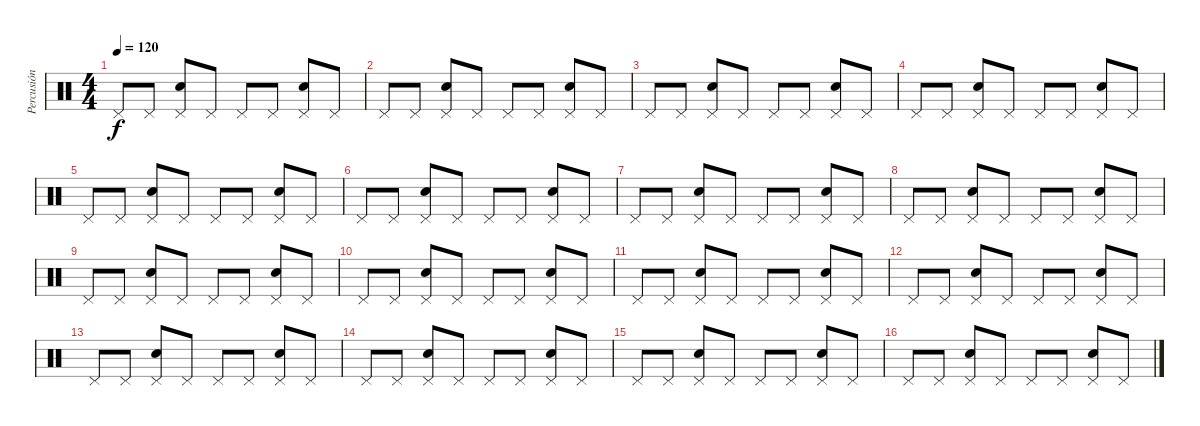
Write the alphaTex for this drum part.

\track ("Percusión" "Percusión") {instrument percussion}
\staff {score}
\articulation defaults
\ts (4 4)
\tempo 120
\clef neutral
\ks c "Pedal Hi-Hat (hit)".8{dy f} "Pedal Hi-Hat (hit)".8
("Pedal Hi-Hat (hit)" "Electric Snare (hit)").8 "Pedal Hi-Hat (hit)".8 "Pedal Hi-Hat (hit)".8 "Pedal Hi-Hat (hit)".8 ("Pedal Hi-Hat (hit)" "Electric Snare (hit)").8 "Pedal Hi-Hat (hit)".8 |
"Pedal Hi-Hat (hit)".8 "Pedal Hi-Hat (hit)".8 ("Pedal Hi-Hat (hit)" "Electric Snare (hit)").8 "Pedal Hi-Hat (hit)".8 "Pedal Hi-Hat (hit)".8 "Pedal Hi-Hat (hit)".8 ("Pedal Hi-Hat (hit)" "Electric Snare (hit)").8 "Pedal Hi-Hat (hit)".8 |
"Pedal Hi-Hat (hit)".8 "Pedal Hi-Hat (hit)".8 ("Pedal Hi-Hat (hit)" "Electric Snare (hit)").8 "Pedal Hi-Hat (hit)".8 "Pedal Hi-Hat (hit)".8 "Pedal Hi-Hat (hit)".8 ("Pedal Hi-Hat (hit)" "Electric Snare (hit)").8 "Pedal Hi-Hat (hit)".8 |
"Pedal Hi-Hat (hit)".8 "Pedal Hi-Hat (hit)".8 ("Pedal Hi-Hat (hit)" "Electric Snare (hit)").8 "Pedal Hi-Hat (hit)".8 "Pedal Hi-Hat (hit)".8 "Pedal Hi-Hat (hit)".8 ("Pedal Hi-Hat (hit)" "Electric Snare (hit)").8 "Pedal Hi-Hat (hit)".8 |
"Pedal Hi-Hat (hit)".8 "Pedal Hi-Hat (hit)".8 ("Pedal Hi-Hat (hit)" "Electric Snare (hit)").8 "Pedal Hi-Hat (hit)".8 "Pedal Hi-Hat (hit)".8 "Pedal Hi-Hat (hit)".8 ("Pedal Hi-Hat (hit)" "Electric Snare (hit)").8 "Pedal Hi-Hat (hit)".8 |
"Pedal Hi-Hat (hit)".8 "Pedal Hi-Hat (hit)".8 ("Pedal Hi-Hat (hit)" "Electric Snare (hit)").8 "Pedal Hi-Hat (hit)".8 "Pedal Hi-Hat (hit)".8 "Pedal Hi-Hat (hit)".8 ("Pedal Hi-Hat (hit)" "Electric Snare (hit)").8 "Pedal Hi-Hat (hit)".8 |
"Pedal Hi-Hat (hit)".8 "Pedal Hi-Hat (hit)".8 ("Pedal Hi-Hat (hit)" "Electric Snare (hit)").8 "Pedal Hi-Hat (hit)".8 "Pedal Hi-Hat (hit)".8 "Pedal Hi-Hat (hit)".8 ("Pedal Hi-Hat (hit)" "Electric Snare (hit)").8 "Pedal Hi-Hat (hit)".8 |
"Pedal Hi-Hat (hit)".8 "Pedal Hi-Hat (hit)".8 ("Pedal Hi-Hat (hit)" "Electric Snare (hit)").8 "Pedal Hi-Hat (hit)".8 "Pedal Hi-Hat (hit)".8 "Pedal Hi-Hat (hit)".8 ("Pedal Hi-Hat (hit)" "Electric Snare (hit)").8 "Pedal Hi-Hat (hit)".8 |
"Pedal Hi-Hat (hit)".8 "Pedal Hi-Hat (hit)".8 ("Pedal Hi-Hat (hit)" "Electric Snare (hit)").8 "Pedal Hi-Hat (hit)".8 "Pedal Hi-Hat (hit)".8 "Pedal Hi-Hat (hit)".8 ("Pedal Hi-Hat (hit)" "Electric Snare (hit)").8 "Pedal Hi-Hat (hit)".8 |
"Pedal Hi-Hat (hit)".8 "Pedal Hi-Hat (hit)".8 ("Pedal Hi-Hat (hit)" "Electric Snare (hit)").8 "Pedal Hi-Hat (hit)".8 "Pedal Hi-Hat (hit)".8 "Pedal Hi-Hat (hit)".8 ("Pedal Hi-Hat (hit)" "Electric Snare (hit)").8 "Pedal Hi-Hat (hit)".8 |
"Pedal Hi-Hat (hit)".8 "Pedal Hi-Hat (hit)".8 ("Pedal Hi-Hat (hit)" "Electric Snare (hit)").8 "Pedal Hi-Hat (hit)".8 "Pedal Hi-Hat (hit)".8 "Pedal Hi-Hat (hit)".8 ("Pedal Hi-Hat (hit)" "Electric Snare (hit)").8 "Pedal Hi-Hat (hit)".8 |
"Pedal Hi-Hat (hit)".8 "Pedal Hi-Hat (hit)".8 ("Pedal Hi-Hat (hit)" "Electric Snare (hit)").8 "Pedal Hi-Hat (hit)".8 "Pedal Hi-Hat (hit)".8 "Pedal Hi-Hat (hit)".8 ("Pedal Hi-Hat (hit)" "Electric Snare (hit)").8 "Pedal Hi-Hat (hit)".8 |
"Pedal Hi-Hat (hit)".8 "Pedal Hi-Hat (hit)".8 ("Pedal Hi-Hat (hit)" "Electric Snare (hit)").8 "Pedal Hi-Hat (hit)".8 "Pedal Hi-Hat (hit)".8 "Pedal Hi-Hat (hit)".8 ("Pedal Hi-Hat (hit)" "Electric Snare (hit)").8 "Pedal Hi-Hat (hit)".8 |
"Pedal Hi-Hat (hit)".8 "Pedal Hi-Hat (hit)".8 ("Pedal Hi-Hat (hit)" "Electric Snare (hit)").8 "Pedal Hi-Hat (hit)".8 "Pedal Hi-Hat (hit)".8 "Pedal Hi-Hat (hit)".8 ("Pedal Hi-Hat (hit)" "Electric Snare (hit)").8 "Pedal Hi-Hat (hit)".8 |
"Pedal Hi-Hat (hit)".8 "Pedal Hi-Hat (hit)".8 ("Pedal Hi-Hat (hit)" "Electric Snare (hit)").8 "Pedal Hi-Hat (hit)".8 "Pedal Hi-Hat (hit)".8 "Pedal Hi-Hat (hit)".8 ("Pedal Hi-Hat (hit)" "Electric Snare (hit)").8 "Pedal Hi-Hat (hit)".8 |
"Pedal Hi-Hat (hit)".8 "Pedal Hi-Hat (hit)".8 ("Pedal Hi-Hat (hit)" "Electric Snare (hit)").8 "Pedal Hi-Hat (hit)".8 "Pedal Hi-Hat (hit)".8 "Pedal Hi-Hat (hit)".8 ("Pedal Hi-Hat (hit)" "Electric Snare (hit)").8 "Pedal Hi-Hat (hit)".8
